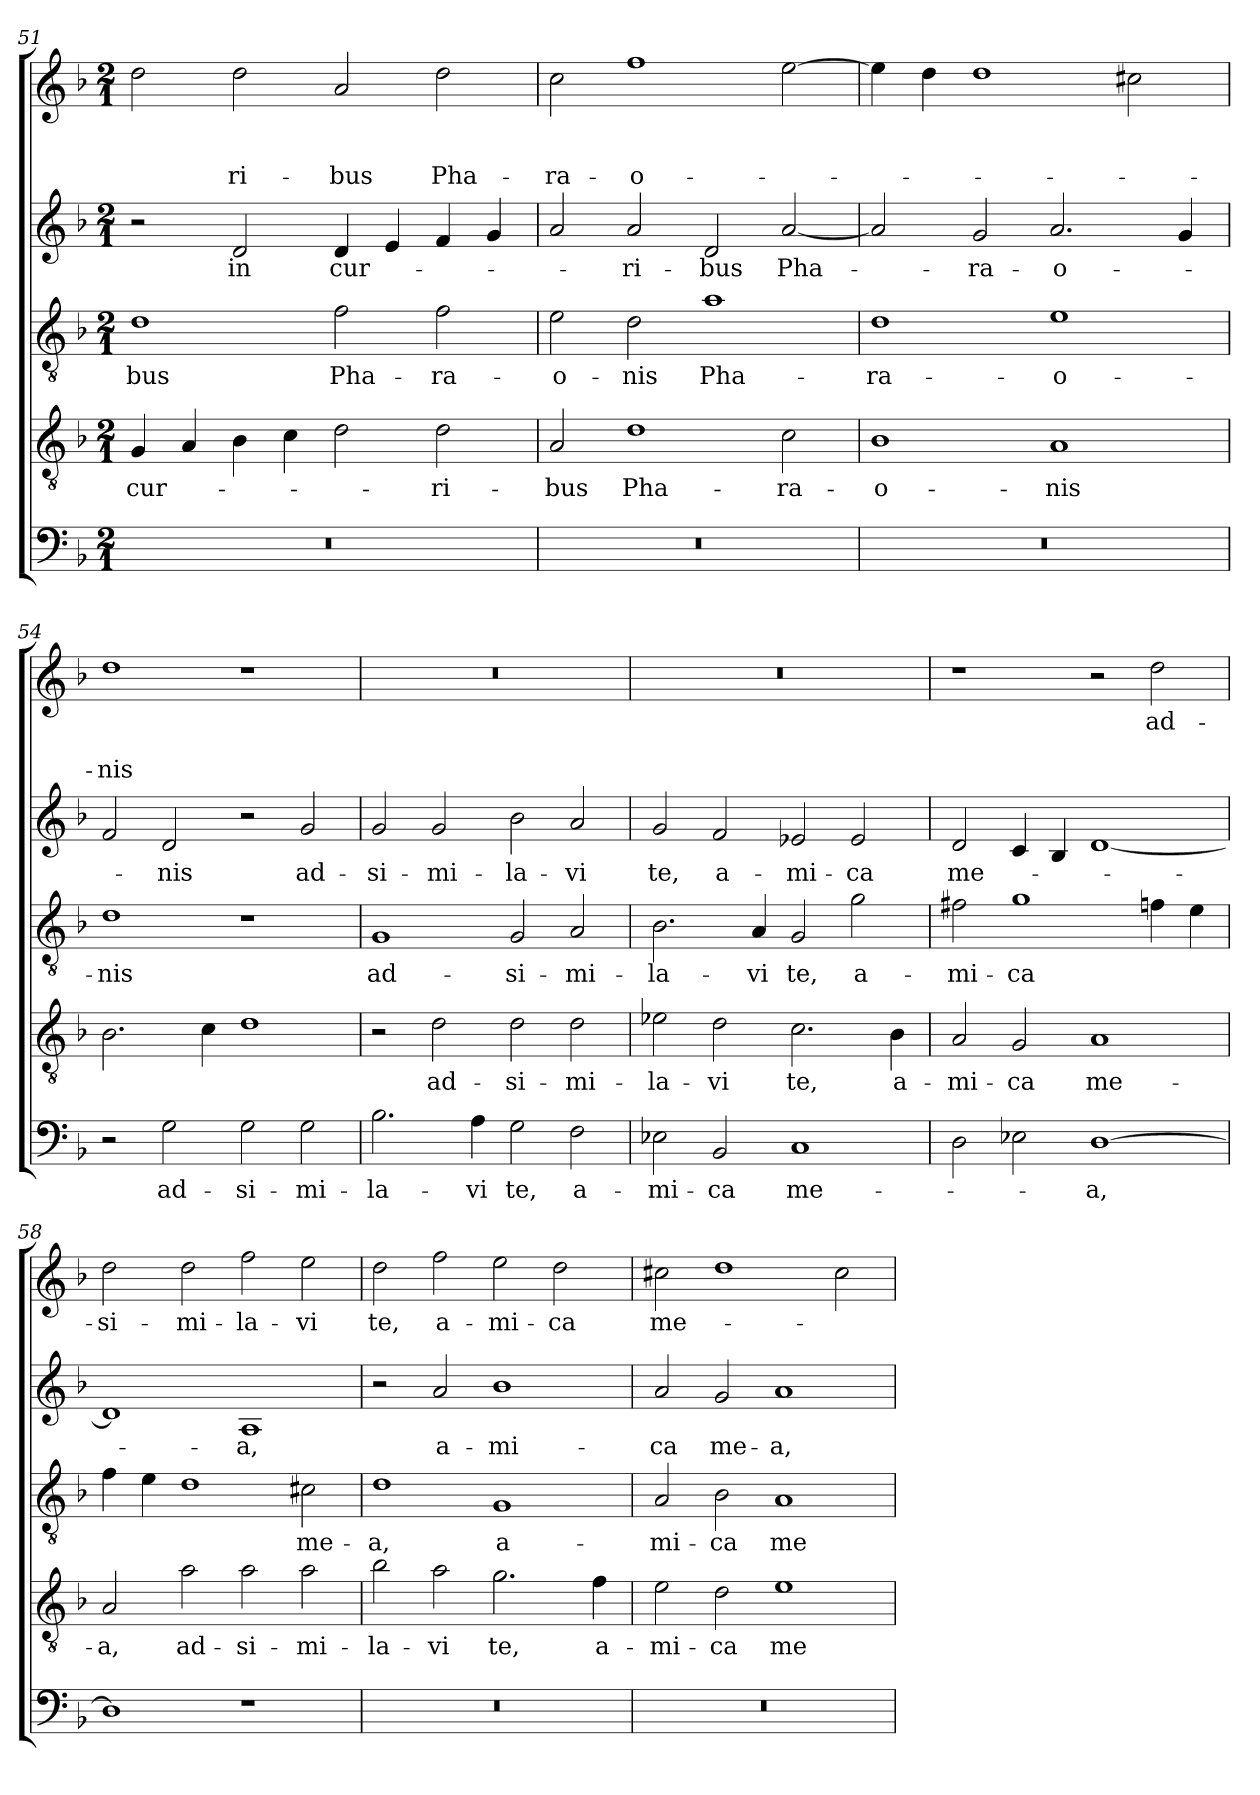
**kern	**text	**kern	**text	**kern	**text	**kern	**text	**kern	**text	**text	**text
*part5	*part5	*part4	*part4	*part3	*part3	*part2	*part2	*part1	*part1	*part1	*part1
*staff5	*staff5	*staff4	*staff4	*staff3	*staff3	*staff2	*staff2	*staff1	*staff1	*staff1	*staff1
!!LO:PB:g=z
*clefF4	*	*clefGv2	*	*clefGv2	*	*clefG2	*	*clefG2	*	*	*
*k[b-]	*	*k[b-]	*	*k[b-]	*	*k[b-]	*	*k[b-]	*	*	*
*F:	*	*F:	*	*F:	*	*F:	*	*F:	*	*	*
*M2/1	*	*M2/1	*	*M2/1	*	*M2/1	*	*M2/1	*	*	*
=51	=51	=51	=51	=51	=51	=51	=51	=51	=51	=51	=51
!	!	!	!LO:LY:b	!	!LO:LY:b	!	!	!	!	!	!
0r	.	4G/	cur-	1d	-bus	2r	.	2dd\	.	.	.
.	.	4A/	.	.	.	.	.	.	.	.	.
!	!	!	!	!	!	!	!LO:LY:b	!	!	!	!LO:LY:b
.	.	4B-\	.	.	.	2d/	in	2dd\	.	.	-ri-
.	.	4c\	.	.	.	.	.	.	.	.	.
!	!	!	!	!	!LO:LY:b	!	!LO:LY:b	!	!	!	!LO:LY:b
.	.	2d\	.	2f\	Pha-	4d/	cur-	2a/	.	.	-bus
.	.	.	.	.	.	4e/	.	.	.	.	.
!	!	!	!LO:LY:b	!	!LO:LY:b	!	!	!	!	!	!LO:LY:b
.	.	2d\	-ri-	2f\	-ra-	4f/	.	2dd\	.	.	Pha-
.	.	.	.	.	.	4g/	.	.	.	.	.
=52	=52	=52	=52	=52	=52	=52	=52	=52	=52	=52	=52
!	!	!	!LO:LY:b	!	!LO:LY:b	!	!	!	!	!	!LO:LY:b
0r	.	2A/	-bus	2e\	-o-	2a/	.	2cc\	.	.	-ra-
!	!	!	!LO:LY:b	!	!LO:LY:b	!	!LO:LY:b	!	!	!	!LO:LY:b
.	.	1d	Pha-	2d\	-nis	2a/	-ri-	1ff	.	.	-o-
!	!	!	!	!	!LO:LY:b	!	!LO:LY:b	!	!	!	!
.	.	.	.	1a	Pha-	2d/	-bus	.	.	.	.
!	!	!	!LO:LY:b	!	!	!	!LO:LY:b	!	!	!	!
.	.	2c\	-ra-	.	.	[2a/	Pha-	[2ee\	.	.	.
=53	=53	=53	=53	=53	=53	=53	=53	=53	=53	=53	=53
!	!	!	!LO:LY:b	!	!LO:LY:b	!	!	!	!	!	!
0r	.	1B-	-o-	1d	-ra-	2a/]	.	4ee\]	.	.	.
.	.	.	.	.	.	.	.	4dd\	.	.	.
!	!	!	!	!	!	!	!LO:LY:b	!	!	!	!
.	.	.	.	.	.	2g/	-ra-	1dd	.	.	.
!	!	!	!LO:LY:b	!	!LO:LY:b	!	!LO:LY:b	!	!	!	!
.	.	1A	-nis	1e	-o-	2.a/	-o-	.	.	.	.
.	.	.	.	.	.	.	.	2cc#X\	.	.	.
.	.	.	.	.	.	4g/	.	.	.	.	.
=54	=54	=54	=54	=54	=54	=54	=54	=54	=54	=54	=54
!	!	!	!	!	!LO:LY:b	!	!	!	!	!	!LO:LY:b
2r	.	2.B-\	.	1d	-nis	2f/	.	1dd	.	.	-nis
!	!LO:LY:b	!	!	!	!	!	!LO:LY:b	!	!	!	!
2G\	ad-	.	.	.	.	2d/	-nis	.	.	.	.
.	.	4c\	.	.	.	.	.	.	.	.	.
!	!LO:LY:b	!	!	!	!	!	!	!	!	!	!
2G\	-si-	1d	.	1r	.	2r	.	1r	.	.	.
!	!LO:LY:b	!	!	!	!	!	!LO:LY:b	!	!	!	!
2G\	-mi-	.	.	.	.	2g/	ad-	.	.	.	.
=55	=55	=55	=55	=55	=55	=55	=55	=55	=55	=55	=55
!	!LO:LY:b	!	!	!	!LO:LY:b	!	!LO:LY:b	!	!	!	!
2.B-\	-la-	2r	.	1G	ad-	2g/	-si-	0r	.	.	.
!	!	!	!LO:LY:b	!	!	!	!LO:LY:b	!	!	!	!
.	.	2d\	ad-	.	.	2g/	-mi-	.	.	.	.
!	!LO:LY:b	!	!	!	!	!	!	!	!	!	!
4A\	-vi	.	.	.	.	.	.	.	.	.	.
!	!LO:LY:b	!	!LO:LY:b	!	!LO:LY:b	!	!LO:LY:b	!	!	!	!
2G\	te,	2d\	-si-	2G/	-si-	2b-\	-la-	.	.	.	.
!	!LO:LY:b	!	!LO:LY:b	!	!LO:LY:b	!	!LO:LY:b	!	!	!	!
2F\	a-	2d\	-mi-	2A/	-mi-	2a/	-vi	.	.	.	.
=56	=56	=56	=56	=56	=56	=56	=56	=56	=56	=56	=56
!	!LO:LY:b	!	!LO:LY:b	!	!LO:LY:b	!	!LO:LY:b	!	!	!	!
2E-X\	-mi-	2e-\	-la-	2.B-\	-la-	2g/	te,	0r	.	.	.
!	!LO:LY:b	!	!LO:LY:b	!	!	!	!LO:LY:b	!	!	!	!
2BB-/	-ca	2d\	-vi	.	.	2f/	a-	.	.	.	.
!	!	!	!	!	!LO:LY:b	!	!	!	!	!	!
.	.	.	.	4A/	-vi	.	.	.	.	.	.
!	!LO:LY:b	!	!LO:LY:b	!	!LO:LY:b	!	!LO:LY:b	!	!	!	!
1C	me-	2.c\	te,	2G/	te,	2e-X/	-mi-	.	.	.	.
!	!	!	!	!	!LO:LY:b	!	!LO:LY:b	!	!	!	!
.	.	.	.	2g\	a-	2e-/	-ca	.	.	.	.
!	!	!	!LO:LY:b	!	!	!	!	!	!	!	!
.	.	4B-\	a-	.	.	.	.	.	.	.	.
!!LO:LB:g=z
=57	=57	=57	=57	=57	=57	=57	=57	=57	=57	=57	=57
!	!	!	!LO:LY:b	!	!LO:LY:b	!	!LO:LY:b	!	!	!	!
2D\	.	2A/	-mi-	2f#X\	-mi-	2d/	me-	1r	.	.	.
!	!	!	!LO:LY:b	!	!LO:LY:b	!	!	!	!	!	!
2E-\	.	2G/	-ca	1g	-ca	4c/	.	.	.	.	.
.	.	.	.	.	.	4B-/	.	.	.	.	.
!	!LO:LY:b	!	!LO:LY:b	!	!	!	!	!	!	!	!
[1D	-a,	1A	me-	.	.	[1d	.	2r	.	.	.
!	!	!	!	!	!	!	!	!	!LO:LY:b	!	!
.	.	.	.	4f\	.	.	.	2dd\	ad-	.	.
.	.	.	.	4e\	.	.	.	.	.	.	.
=58	=58	=58	=58	=58	=58	=58	=58	=58	=58	=58	=58
!	!	!	!LO:LY:b	!	!	!	!	!	!LO:LY:b	!	!
1D]	.	2A/	-a,	4f\	.	1d]	.	2dd\	-si-	.	.
.	.	.	.	4e\	.	.	.	.	.	.	.
!	!	!	!LO:LY:b	!	!	!	!	!	!LO:LY:b	!	!
.	.	2a\	ad-	1d	.	.	.	2dd\	-mi-	.	.
!	!	!	!LO:LY:b	!	!	!	!LO:LY:b	!	!LO:LY:b	!	!
1r	.	2a\	-si-	.	.	1A	-a,	2ff\	-la-	.	.
!	!	!	!LO:LY:b	!	!LO:LY:b	!	!	!	!LO:LY:b	!	!
.	.	2a\	-mi-	2c#X\	me-	.	.	2ee\	-vi	.	.
=59	=59	=59	=59	=59	=59	=59	=59	=59	=59	=59	=59
!	!	!	!LO:LY:b	!	!LO:LY:b	!	!	!	!LO:LY:b	!	!
0r	.	2b-\	-la-	1d	-a,	2r	.	2dd\	te,	.	.
!	!	!	!LO:LY:b	!	!	!	!LO:LY:b	!	!LO:LY:b	!	!
.	.	2a\	-vi	.	.	2a/	a-	2ff\	a-	.	.
!	!	!	!LO:LY:b	!	!LO:LY:b	!	!LO:LY:b	!	!LO:LY:b	!	!
.	.	2.g\	te,	1G	a-	1b-	-mi-	2ee\	-mi-	.	.
!	!	!	!	!	!	!	!	!	!LO:LY:b	!	!
.	.	.	.	.	.	.	.	2dd\	-ca	.	.
!	!	!	!LO:LY:b	!	!	!	!	!	!	!	!
.	.	4f\	a-	.	.	.	.	.	.	.	.
=60	=60	=60	=60	=60	=60	=60	=60	=60	=60	=60	=60
!	!	!	!LO:LY:b	!	!LO:LY:b	!	!LO:LY:b	!	!LO:LY:b	!	!
0r	.	2e\	-mi-	2A/	-mi-	2a/	-ca	2cc#X\	me-	.	.
!	!	!	!LO:LY:b	!	!LO:LY:b	!	!LO:LY:b	!	!	!	!
.	.	2d\	-ca	2B-\	-ca	2g/	me-	1dd	.	.	.
!	!	!	!LO:LY:b	!	!LO:LY:b	!	!LO:LY:b	!	!	!	!
.	.	1e	me-	1A	me-	1a	-a,	.	.	.	.
.	.	.	.	.	.	.	.	2cc#\	.	.	.
=	=	=	=	=	=	=	=	=	=	=	=
*-	*-	*-	*-	*-	*-	*-	*-	*-	*-	*-	*-
